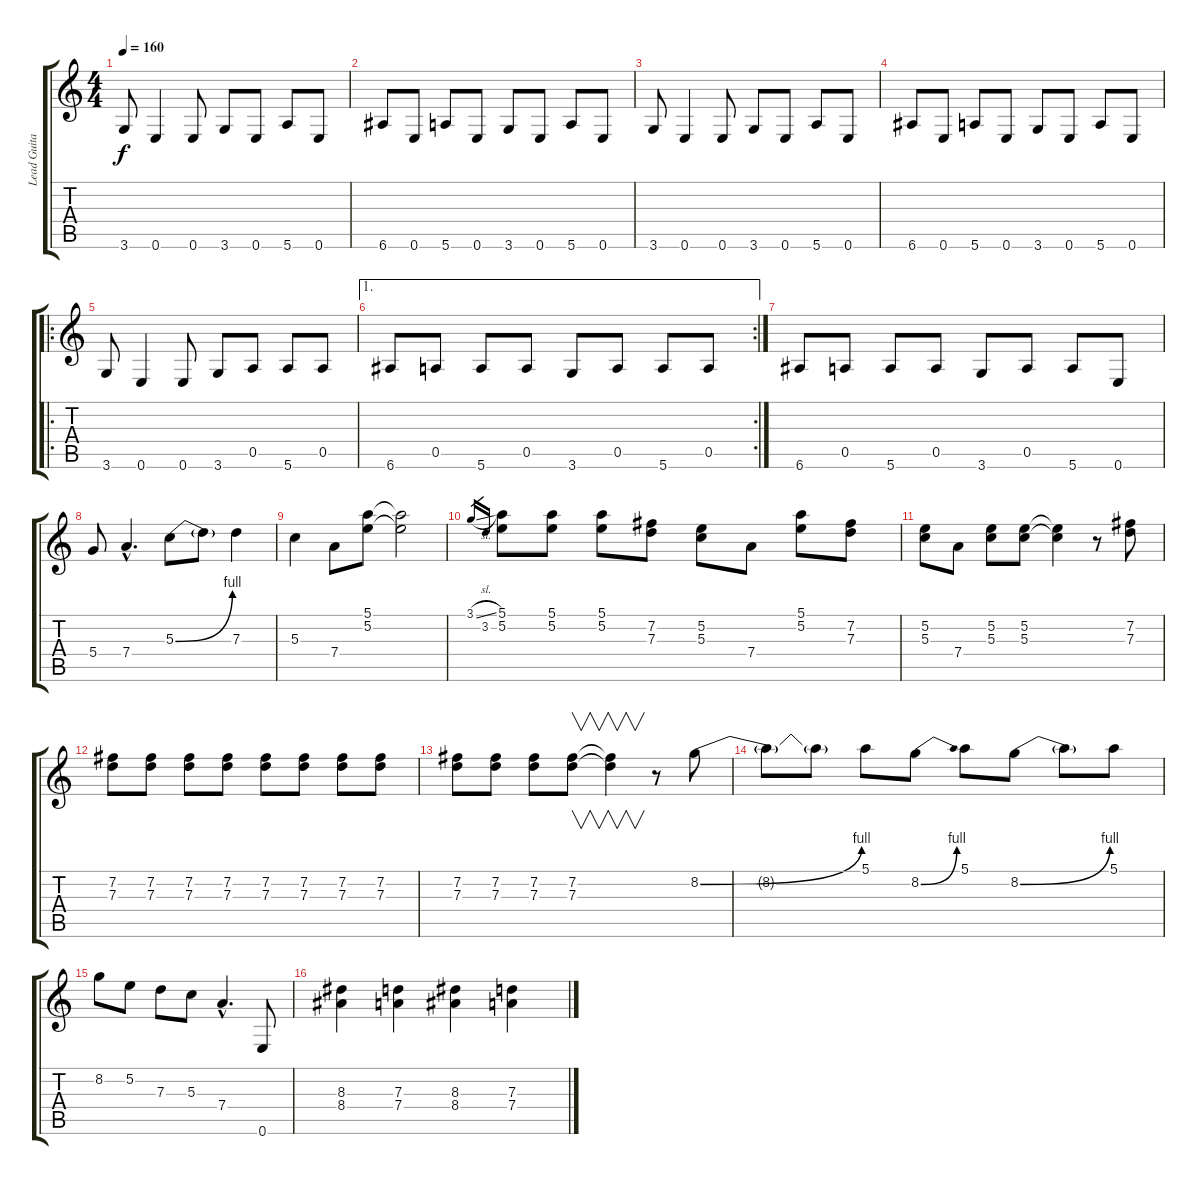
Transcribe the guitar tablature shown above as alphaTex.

\track ("Lead Guitar" "Lead Guita") {instrument overdrivenguitar}
\staff {score tabs}
\tuning (E4 B3 G3 D3 A2 E2) {hide}
\ts (4 4)
\tempo 160
\clef g2
\ks c
3.6.8{dy f} 0.6.4 0.6.8 3.6.8 0.6.8 5.6.8 0.6.8 |
6.6.8 0.6.8 5.6.8 0.6.8 3.6.8 0.6.8 5.6.8 0.6.8 |
3.6.8 0.6.4 0.6.8 3.6.8 0.6.8 5.6.8 0.6.8 |
6.6.8 0.6.8 5.6.8 0.6.8 3.6.8 0.6.8 5.6.8 0.6.8 |
\ro
3.6.8 0.6.4 0.6.8 3.6.8 0.5.8 5.6.8 0.5.8 |
\ae 1
\rc 2
6.6.8 0.5.8 5.6.8 0.5.8 3.6.8 0.5.8 5.6.8 0.5.8 |
6.6.8 0.5.8 5.6.8 0.5.8 3.6.8 0.5.8 5.6.8 0.6.8 |
5.4.8 7.4{hac}.4{d} 5.3{be (bend 0 0 60 4)}.8 5.3{t}.8 7.3.4 |
5.3.4 7.4.8 (5.1 5.2).8 (5.1{t} 5.2{t}).2 |
3.1{sl}.16{gr} 3.2.16{gr} (5.1 5.2).8 (5.1 5.2).8 (5.1 5.2).8 (7.2 7.3).8 (5.2 5.3).8 7.4.8 (5.1 5.2).8 (7.2 7.3).8 |
(5.2 5.3).8 7.4.8 (5.2 5.3).8 (5.2 5.3).8 (5.2{t} 5.3{t}).4 r.8 (7.2 7.3).8 |
(7.2 7.3).8 (7.2 7.3).8 (7.2 7.3).8 (7.2 7.3).8 (7.2 7.3).8 (7.2 7.3).8 (7.2 7.3).8 (7.2 7.3).8 |
(7.2 7.3).8 (7.2 7.3).8 (7.2 7.3).8 (7.2 7.3).8{v} (7.2{t} 7.3{t}).4{v} r.8 8.2{be (bend 0 0 60 4)}.8 |
8.2{t}.8 8.2{t}.8 5.1.8 8.2{be (bend 0 0 60 4)}.8 5.1.8 8.2{be (bend 0 0 60 4)}.8 8.2{t}.8 5.1.8 |
8.2.8 5.2.8 7.3.8 5.3.8 7.4{hac}.4{d} 0.6.8 |
(8.3 8.4).4 (7.3 7.4).4 (8.3 8.4).4 (7.3 7.4).4
